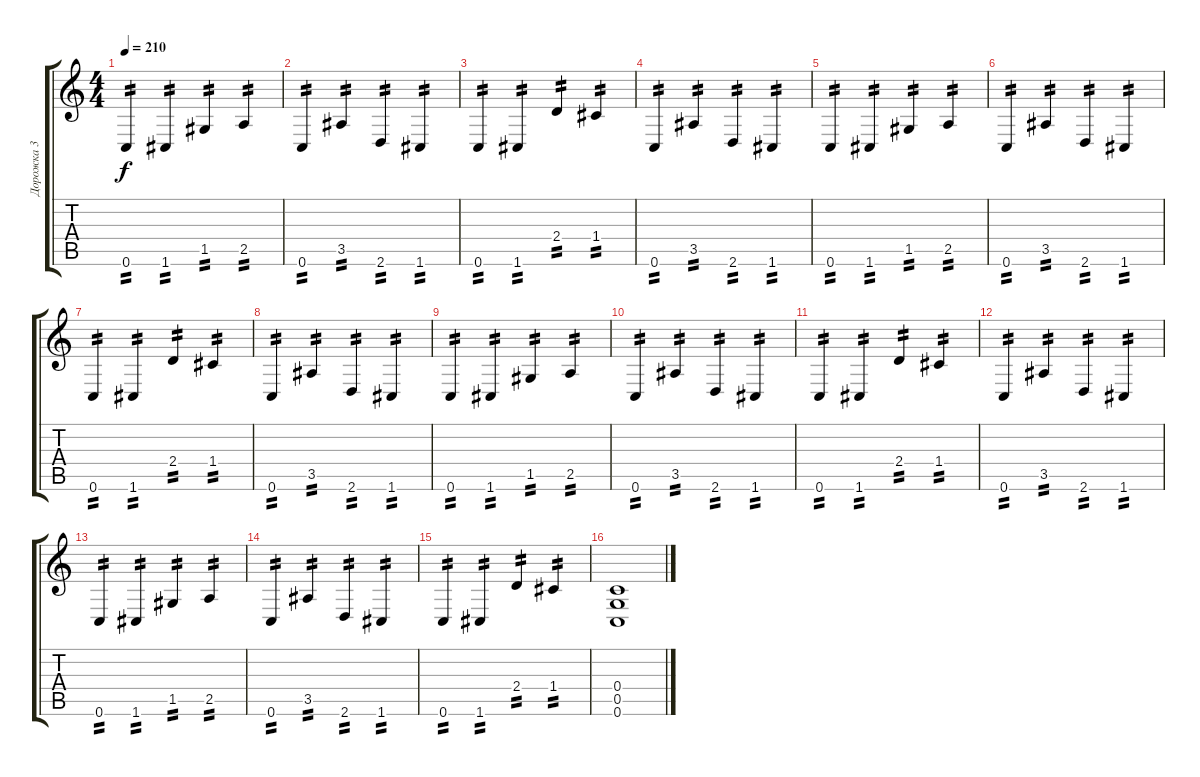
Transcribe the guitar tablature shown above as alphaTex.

\track ("Дорожка 3" "Дорожка 3") {instrument overdrivenguitar}
\staff {score tabs}
\tuning (D4 A3 F3 C3 G2 C2) {hide}
\ts (4 4)
\tempo 210
\clef g2
\ks c
0.6.4{tp 2 dy f} 1.6.4{tp 2} 1.5.4{tp 2} 2.5.4{tp 2} |
0.6.4{tp 2} 3.5.4{tp 2} 2.6.4{tp 2} 1.6.4{tp 2} |
0.6.4{tp 2} 1.6.4{tp 2} 2.4.4{tp 2} 1.4.4{tp 2} |
0.6.4{tp 2} 3.5.4{tp 2} 2.6.4{tp 2} 1.6.4{tp 2} |
0.6.4{tp 2} 1.6.4{tp 2} 1.5.4{tp 2} 2.5.4{tp 2} |
0.6.4{tp 2} 3.5.4{tp 2} 2.6.4{tp 2} 1.6.4{tp 2} |
0.6.4{tp 2} 1.6.4{tp 2} 2.4.4{tp 2} 1.4.4{tp 2} |
0.6.4{tp 2} 3.5.4{tp 2} 2.6.4{tp 2} 1.6.4{tp 2} |
0.6.4{tp 2} 1.6.4{tp 2} 1.5.4{tp 2} 2.5.4{tp 2} |
0.6.4{tp 2} 3.5.4{tp 2} 2.6.4{tp 2} 1.6.4{tp 2} |
0.6.4{tp 2} 1.6.4{tp 2} 2.4.4{tp 2} 1.4.4{tp 2} |
0.6.4{tp 2} 3.5.4{tp 2} 2.6.4{tp 2} 1.6.4{tp 2} |
0.6.4{tp 2} 1.6.4{tp 2} 1.5.4{tp 2} 2.5.4{tp 2} |
0.6.4{tp 2} 3.5.4{tp 2} 2.6.4{tp 2} 1.6.4{tp 2} |
0.6.4{tp 2} 1.6.4{tp 2} 2.4.4{tp 2} 1.4.4{tp 2} |
(0.4 0.5 0.6).1
